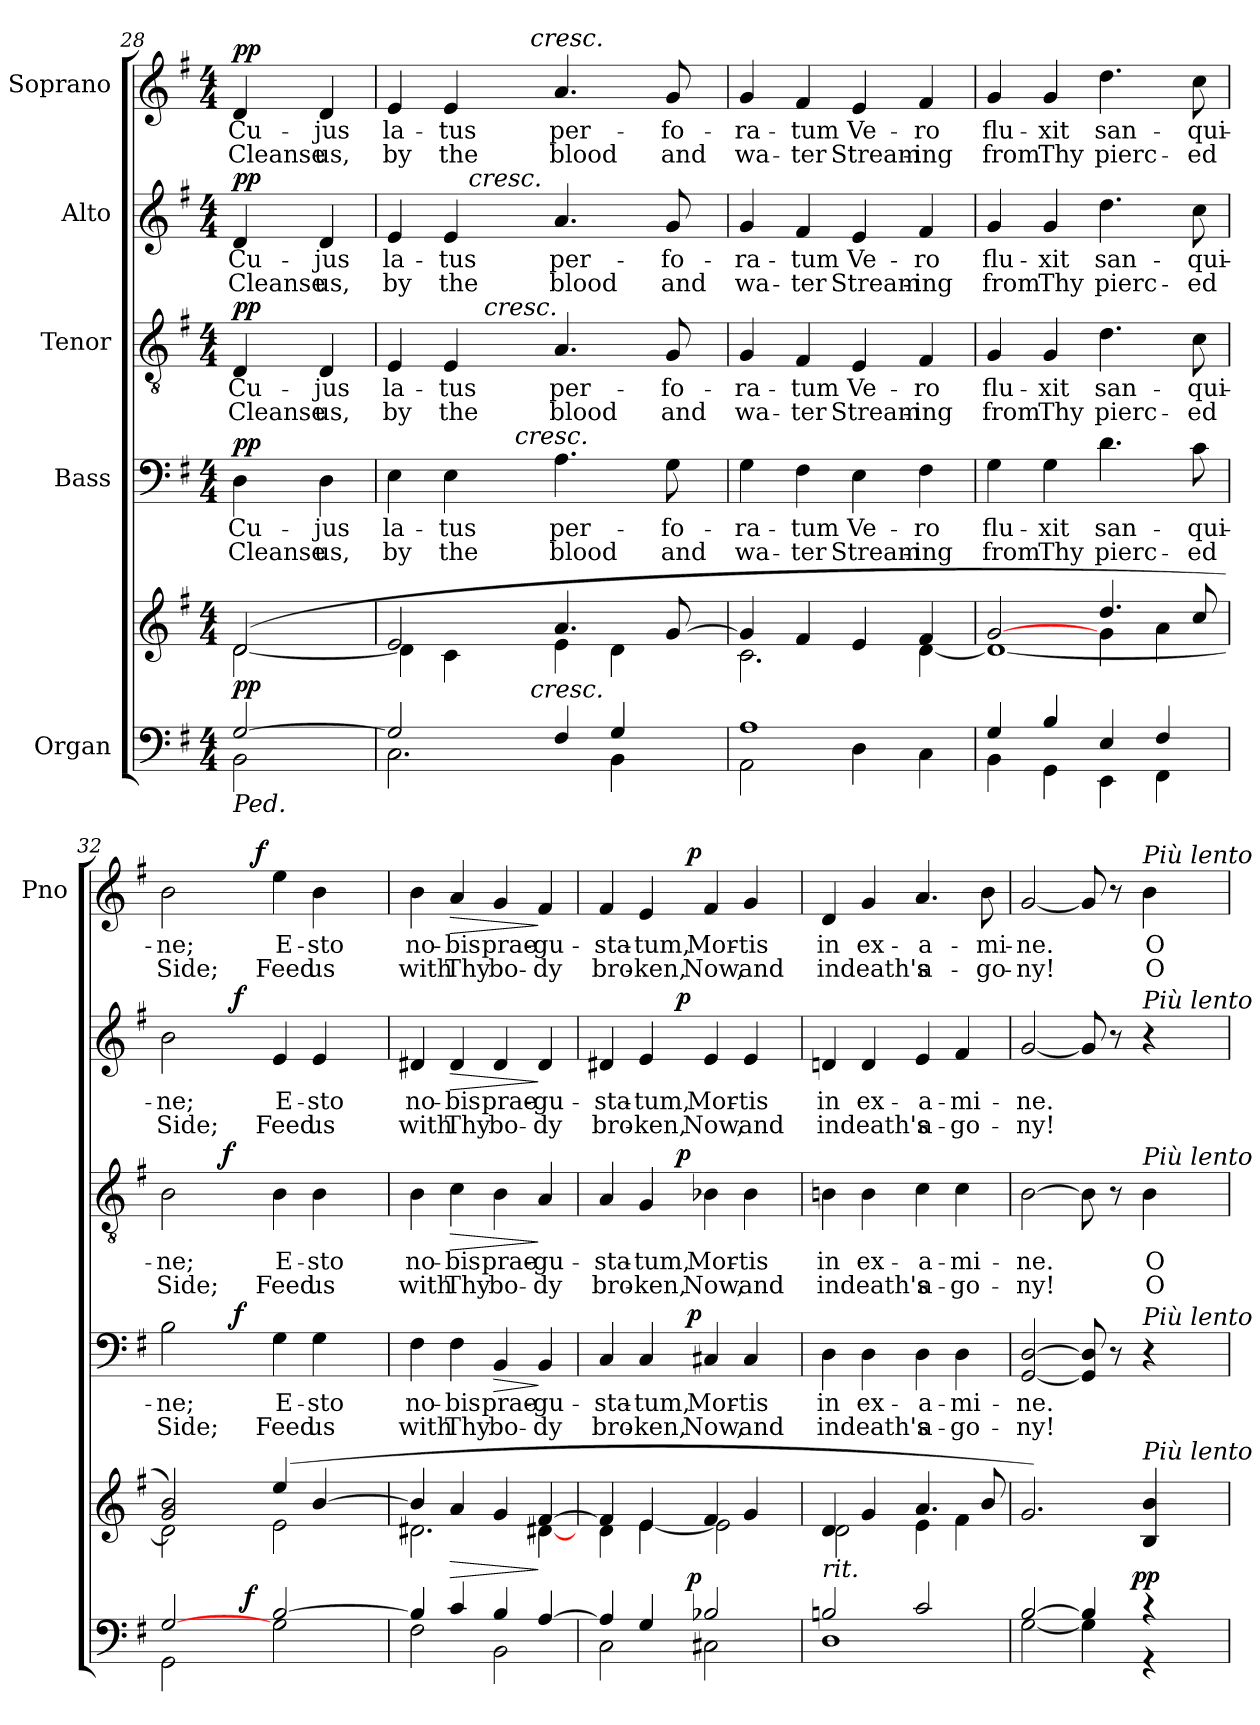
**kern	**kern	**dynam	**kern	**text	**text	**dynam	**kern	**text	**text	**dynam	**kern	**text	**text	**dynam	**kern	**text	**text	**dynam
*part5	*part5	*part5	*part4	*part4	*part4	*part4	*part3	*part3	*part3	*part3	*part2	*part2	*part2	*part2	*part1	*part1	*part1	*part1
*staff6	*staff5	*staff5/6	*staff4	*staff4	*staff4	*staff4	*staff3	*staff3	*staff3	*staff3	*staff2	*staff2	*staff2	*staff2	*staff1	*staff1	*staff1	*staff1
*I"Organ	*	*	*I"Bass	*	*	*	*I"Tenor	*	*	*	*I"Alto	*	*	*	*I"Soprano	*	*	*
*	*	*	*	*	*	*	*	*	*	*	*	*	*	*	*I'Pno	*	*	*
!!LO:PB:g=z
*clefF4	*clefG2	*	*clefF4	*	*	*	*clefGv2	*	*	*	*clefG2	*	*	*	*clefG2	*	*	*
*k[f#]	*k[f#]	*	*k[f#]	*	*	*	*k[f#]	*	*	*	*k[f#]	*	*	*	*k[f#]	*	*	*
*G:	*G:	*	*G:	*	*	*	*G:	*	*	*	*G:	*	*	*	*G:	*	*	*
*M4/4	*M4/4	*	*M4/4	*	*	*	*M4/4	*	*	*	*M4/4	*	*	*	*M4/4	*	*	*
=28	=28	=28	=28	=28	=28	=28	=28	=28	=28	=28	=28	=28	=28	=28	=28	=28	=28	=28
*^	*^	*	*	*	*	*	*	*	*	*	*	*	*	*	*	*	*	*
!LO:TX:b:i:t=Ped.	!	!	!	!	!	!	!	!	!	!	!	!	!	!	!	!	!	!	!	!
!	!	!	!	!LO:DY:a=2	!	!	!	!LO:DY:a	!	!	!	!LO:DY:b	!	!	!	!LO:DY:b	!	!	!	!LO:DY:a
[>2G/	2BB\	(2d/	[<2d\	pp	4D\	Cu-	Cleanse	pp	4D/	Cu-	Cleanse	pp	4d/	Cu-	Cleanse	pp	4d/	Cu-	Cleanse	pp
.	.	.	.	.	4D\	-jus	us,	.	4D/	-jus	us,	.	4d/	-jus	us,	.	4d/	-jus	us,	.
=29	=29	=29	=29	=29	=29	=29	=29	=29	=29	=29	=29	=29	=29	=29	=29	=29	=29	=29	=29	=29
*	*^	*	*	*	*^	*	*	*	*^	*	*	*	*^	*	*	*	*^	*	*	*
2G/]	2.C\	4..ryy	2e/	4d\]	.	4E\	4ryy	la-	by	.	4E/	4ryy	la-	by	.	4e/	4ryy	la-	by	.	4e/	4..ryy	la-	by	.
.	.	.	.	4c\	.	4E\	8ryy	-tus	the	.	4E/	16.ryy	-tus	the	.	4e/	16ryy	-tus	the	.	4e/	.	-tus	the	.
!	!	!	!	!	!	!	!	!	!	!	!	!	!	!	!	!	!LO:TX:a:i:t=cresc.	!	!	!	!	!	!	!	!
.	.	.	.	.	.	.	.	.	.	.	.	.	.	.	.	.	2ryy	.	.	.	.	.	.	.	.
!	!	!	!	!	!	!	!	!	!	!	!	!LO:TX:a:i:t=cresc.	!	!	!	!	!	!	!	!	!	!	!	!	!
.	.	.	.	.	.	.	.	.	.	.	.	2ryy	.	.	.	.	.	.	.	.	.	.	.	.	.
.	.	.	.	.	.	.	32ryy	.	.	.	.	.	.	.	.	.	.	.	.	.	.	.	.	.	.
!	!	!	!	!	!	!	!LO:TX:a:i:t=cresc.	!	!	!	!	!	!	!	!	!	!	!	!	!	!	!	!	!	!
.	.	.	.	.	.	.	2ryy	.	.	.	.	.	.	.	.	.	.	.	.	.	.	.	.	.	.
!	!	!	!	!	!	!	!	!	!	!	!	!	!	!	!	!	!	!	!	!	!	!LO:TX:a:i:t=cresc.	!	!	!
!	!	!LO:TX:a:i:t=cresc.	!	!	!	!	!	!	!	!	!	!	!	!	!	!	!	!	!	!	!	!	!	!	!
.	.	2ryy	.	.	.	.	.	.	.	.	.	.	.	.	.	.	.	.	.	.	.	2ryy	.	.	.
4F#/	.	.	4.a/	4e\	.	4.A\	.	per-	blood	.	4.A/	.	per-	blood	.	4.a/	.	per-	blood	.	4.a/	.	per-	blood	.
4G/	4BB\	.	.	4d\	.	.	.	.	.	.	.	.	.	.	.	.	.	.	.	.	.	.	.	.	.
.	.	.	.	.	.	.	.	.	.	.	.	.	.	.	.	.	8.ryy	.	.	.	.	.	.	.	.
.	.	.	.	.	.	.	.	.	.	.	.	8ryy	.	.	.	.	.	.	.	.	.	.	.	.	.
.	.	.	[>8g/	.	.	8G\	.	-fo-	and	.	8G/	.	-fo-	and	.	8g/	.	-fo-	and	.	8g/	.	-fo-	and	.
.	.	.	.	.	.	.	16.ryy	.	.	.	.	.	.	.	.	.	.	.	.	.	.	.	.	.	.
.	.	16ryy	.	.	.	.	.	.	.	.	.	.	.	.	.	.	.	.	.	.	.	16ryy	.	.	.
.	.	.	.	.	.	.	.	.	.	.	.	32ryy	.	.	.	.	.	.	.	.	.	.	.	.	.
*	*	*	*	*	*	*v	*v	*	*	*	*	*	*	*	*	*v	*v	*	*	*	*v	*v	*	*	*
*	*v	*v	*	*	*	*	*	*	*	*v	*v	*	*	*	*	*	*	*	*	*	*	*
=30	=30	=30	=30	=30	=30	=30	=30	=30	=30	=30	=30	=30	=30	=30	=30	=30	=30	=30	=30	=30
1A	2AA\	4g/]	2.c\	.	4G\	-ra-	wa-	.	4G/	-ra-	wa-	.	4g/	-ra-	wa-	.	4g/	-ra-	wa-	.
.	.	4f#/	.	.	4F#\	-tum	-ter	.	4F#/	-tum	-ter	.	4f#/	-tum	-ter	.	4f#/	-tum	-ter	.
.	4D\	4e/	.	.	4E\	Ve-	Stream-	.	4E/	Ve-	Stream-	.	4e/	Ve-	Stream-	.	4e/	Ve-	Stream-	.
.	4C\	4f#/	[<4d\	.	4F#\	-ro	-ing	.	4F#/	-ro	-ing	.	4f#/	-ro	-ing	.	4f#/	-ro	-ing	.
=31	=31	=31	=31	=31	=31	=31	=31	=31	=31	=31	=31	=31	=31	=31	=31	=31	=31	=31	=31	=31
*	*	*	*^	*	*	*	*	*	*	*	*	*	*	*	*	*	*	*	*	*
4G/	4BB\	[>2g/	1d_	2ryy	.	4G\	flu-	from	.	4G/	flu-	from	.	4g/	flu-	from	.	4g/	flu-	from	.
4B/	4GG\	.	.	.	.	4G\	-xit	Thy	.	4G/	-xit	Thy	.	4g/	-xit	Thy	.	4g/	-xit	Thy	.
4E/	4EE\	4.dd/	.	4g\	.	4.d\	san-	pierc-	.	4.d\	san-	pierc-	.	4.dd\	san-	pierc-	.	4.dd\	san-	pierc-	.
4F#/	4FF#\	.	.	4a\	.	.	.	.	.	.	.	.	.	.	.	.	.	.	.	.	.
.	.	8cc/	.	.	.	8c\	-qui-	-ed	.	8c\	-qui-	-ed	.	8cc\	-qui-	-ed	.	8cc\	-qui-	-ed	.
*	*	*	*v	*v	*	*	*	*	*	*	*	*	*	*	*	*	*	*	*	*	*
!!LO:LB:g=z
=32	=32	=32	=32	=32	=32	=32	=32	=32	=32	=32	=32	=32	=32	=32	=32	=32	=32	=32	=32	=32
*	*^	*	*	*	*^	*	*	*	*^	*	*	*	*^	*	*	*	*^	*	*	*
[>2G/	2GG\	4ryy	2g/ 2b/)	2d\]	.	2B\	4.ryy	-ne;	Side;	.	2B\	4ryy	-ne;	Side;	.	2b\	4.ryy	-ne;	Side;	.	2b\	4..ryy	-ne;	Side;	.
.	.	8ryy	.	.	.	.	.	.	.	.	.	16.ryy	.	.	.	.	.	.	.	.	.	.	.	.	.
!	!	!	!	!	!	!	!	!	!	!	!	!	!	!	!LO:DY:a	!	!	!	!	!	!	!	!	!	!
.	.	.	.	.	.	.	.	.	.	.	.	2ryy	.	.	f	.	.	.	.	.	.	.	.	.	.
!	!	!	!	!	!	!	!	!	!	!LO:DY:a	!	!	!	!	!	!	!	!	!	!LO:DY:b	!	!	!	!	!
.	.	32ryy	.	.	.	.	2ryy	.	.	f	.	.	.	.	.	.	2ryy	.	.	f	.	.	.	.	.
!	!	!	!	!	!LO:DY:a=2	!	!	!	!	!	!	!	!	!	!	!	!	!	!	!	!	!	!	!	!
.	.	2ryy	.	.	f	.	.	.	.	.	.	.	.	.	.	.	.	.	.	.	.	.	.	.	.
!	!	!	!	!	!	!	!	!	!	!	!	!	!	!	!	!	!	!	!	!	!	!	!	!	!LO:DY:a
.	.	.	.	.	.	.	.	.	.	.	.	.	.	.	.	.	.	.	.	.	.	2ryy	.	.	f
[>2B/	2G\	.	(4ee/	2e\	.	4G\	.	E-	Feed	.	4B\	.	E-	Feed	.	4e/	.	E-	Feed	.	4ee\	.	E-	Feed	.
.	.	.	[>4b/	.	.	4G\	.	-sto	us	.	4B\	.	-sto	us	.	4e/	.	-sto	us	.	4b\	.	-sto	us	.
.	.	.	.	.	.	.	.	.	.	.	.	8ryy	.	.	.	.	.	.	.	.	.	.	.	.	.
.	.	.	.	.	.	.	8ryy	.	.	.	.	.	.	.	.	.	8ryy	.	.	.	.	.	.	.	.
.	.	16.ryy	.	.	.	.	.	.	.	.	.	.	.	.	.	.	.	.	.	.	.	.	.	.	.
.	.	.	.	.	.	.	.	.	.	.	.	.	.	.	.	.	.	.	.	.	.	16ryy	.	.	.
.	.	.	.	.	.	.	.	.	.	.	.	32ryy	.	.	.	.	.	.	.	.	.	.	.	.	.
*	*	*	*	*	*	*v	*v	*	*	*	*	*	*	*	*	*v	*v	*	*	*	*v	*v	*	*	*
*	*v	*v	*	*	*	*	*	*	*	*v	*v	*	*	*	*	*	*	*	*	*	*	*
=33	=33	=33	=33	=33	=33	=33	=33	=33	=33	=33	=33	=33	=33	=33	=33	=33	=33	=33	=33	=33
4B/]	2F#\	4b/]	2.d#X\	.	4F#\	no-	with	.	4B\	no-	with	.	4d#X/	no-	with	.	4b\	no-	with	.
!	!	!	!	!LO:HP:b	!	!	!	!	!	!	!	!LO:HP:b	!	!	!	!LO:HP:b	!	!	!	!LO:HP:b
4c/	.	4a/	.	>	4F#\	-bis	Thy	.	4c\	-bis	Thy	>	4d#/	-bis	Thy	>	4a/	-bis	Thy	>
!	!	!	!	!	!	!	!	!LO:HP:b	!	!	!	!	!	!	!	!	!	!	!	!
4B/	2BB\	4g/	.	.	4BB/	prae-	bo-	>	4B\	prae-	bo-	.	4d#/	prae-	bo-	.	4g/	prae-	bo-	.
[>4A/	.	[>4f#/	[<4d#X\	]	4BB/	-gu-	-dy	]	4A/	-gu-	-dy	]	4d#/	-gu-	-dy	]	4f#/	-gu-	-dy	]
=34	=34	=34	=34	=34	=34	=34	=34	=34	=34	=34	=34	=34	=34	=34	=34	=34	=34	=34	=34	=34
*	*^	*	*	*	*^	*	*	*	*^	*	*	*	*^	*	*	*	*^	*	*	*
4A/]	2C\	4..ryy	4f#/]	4d\	.	4C/	4..ryy	-sta-	bro-	.	4A/	4ryy	-sta-	bro-	.	4d#X/	4ryy	-sta-	bro-	.	4f#/	4..ryy	-sta-	bro-	.
4G/	.	.	4e/	[<4e\	.	4C/	.	-tum,	-ken,	.	4G/	8ryy	-tum,	-ken,	.	4e/	8ryy	-tum,	-ken,	.	4e/	.	-tum,	-ken,	.
.	.	.	.	.	.	.	.	.	.	.	.	32ryy	.	.	.	.	32ryy	.	.	.	.	.	.	.	.
!	!	!	!	!	!	!	!	!	!	!	!	!	!	!	!LO:DY:a	!	!	!	!	!LO:DY:b	!	!	!	!	!
.	.	.	.	.	.	.	.	.	.	.	.	2ryy	.	.	p	.	2ryy	.	.	p	.	.	.	.	.
!	!	!	!	!	!LO:DY:a=2	!	!	!	!	!LO:DY:a	!	!	!	!	!	!	!	!	!	!	!	!	!	!	!LO:DY:a
.	.	2ryy	.	.	p	.	2ryy	.	.	p	.	.	.	.	.	.	.	.	.	.	.	2ryy	.	.	p
2B-X/	2C#X\	.	4f#/	2e\]	.	4C#X/	.	Mor-	Now,	.	4B-X\	.	Mor-	Now,	.	4e/	.	Mor-	Now,	.	4f#/	.	Mor-	Now,	.
.	.	.	4g/	.	.	4C#/	.	-tis	and	.	4B-\	.	-tis	and	.	4e/	.	-tis	and	.	4g/	.	-tis	and	.
.	.	.	.	.	.	.	.	.	.	.	.	16.ryy	.	.	.	.	16.ryy	.	.	.	.	.	.	.	.
.	.	16ryy	.	.	.	.	16ryy	.	.	.	.	.	.	.	.	.	.	.	.	.	.	16ryy	.	.	.
=35	=35	=35	=35	=35	=35	=35	=35	=35	=35	=35	=35	=35	=35	=35	=35	=35	=35	=35	=35	=35	=35	=35	=35	=35	=35
!	!	!	!	!	!	!	!	!	!	!	!	!	!	!	!	!	!	!	!	!	!LO:TX:a:i:t=rit.	!	!	!	!
!	!	!	!	!	!	!	!	!	!	!	!	!	!	!	!	!LO:TX:a:i:t=rit.	!	!	!	!	!	!	!	!	!
!	!	!	!	!	!	!	!	!	!	!	!LO:TX:a:i:t=rit.	!	!	!	!	!	!	!	!	!	!	!	!	!	!
!	!	!	!	!	!	!LO:TX:a:i:t=rit.	!	!	!	!	!	!	!	!	!	!	!	!	!	!	!	!	!	!	!
!	!	!	!LO:TX:b:i:t=rit.	!	!	!	!	!	!	!	!	!	!	!	!	!	!	!	!	!	!	!	!	!	!
*	*	*	*	*	*	*v	*v	*	*	*	*	*	*	*	*	*v	*v	*	*	*	*v	*v	*	*	*
*	*v	*v	*	*	*	*	*	*	*	*v	*v	*	*	*	*	*	*	*	*	*	*	*
2Bn/	1D	4d/	2d\	.	4D\	in	in	.	4Bn\	in	in	.	4dn/	in	in	.	4d/	in	in	.
.	.	4g/	.	.	4D\	ex-	death's	.	4B\	ex-	death's	.	4d/	ex-	death's	.	4g/	ex-	death's	.
2c/	.	4.a/	4e\	.	4D\	-a-	a-	.	4c\	-a-	a-	.	4e/	-a-	a-	.	4.a/	-a-	a-	.
.	.	.	4f#\	.	4D\	-mi-	-go-	.	4c\	-mi-	-go-	.	4f#/	-mi-	-go-	.	.	.	.	.
.	.	8b/	.	.	.	.	.	.	.	.	.	.	.	.	.	.	8b\	-mi-	-go-	.
*	*	*v	*v	*	*	*	*	*	*	*	*	*	*	*	*	*	*	*	*	*
!!LO:PB:g=z
=36	=36	=36	=36	=36	=36	=36	=36	=36	=36	=36	=36	=36	=36	=36	=36	=36	=36	=36	=36
*	*^	*	*	*	*	*	*	*	*	*	*	*	*	*	*	*	*	*	*
[>2B/	[<2G\	2ryy	2.g/)	.	[2GG/ [2D/	-ne.	-ny!	.	[2B\	ne.	-ny!	.	[2g/	-ne.	-ny!	.	[2g/	-ne.	-ny!	.
4B/]	4G\]	8..ryy	.	.	8GG/] 8D/]	.	.	.	8B\]	.	.	.	8g/]	.	.	.	8g/]	.	.	.
.	.	.	.	.	8r	.	.	.	8r	.	.	.	8r	.	.	.	8r	.	.	.
!	!	!	!	!LO:DY:a=2	!	!	!	!	!	!	!	!	!	!	!	!	!	!	!	!
.	.	4ryy	.	pp	.	.	.	.	.	.	.	.	.	.	.	.	.	.	.	.
!	!	!	!	!	!	!	!	!	!	!	!	!	!	!	!	!	!LO:TX:a:i:t=Più lento	!	!	!
!	!	!	!	!	!	!	!	!	!	!	!	!	!LO:TX:a:i:t=Più lento	!	!	!	!	!	!	!
!	!	!	!	!	!	!	!	!	!LO:TX:a:i:t=Più lento	!	!	!	!	!	!	!	!	!	!	!
!	!	!	!	!	!LO:TX:a:i:t=Più lento	!	!	!	!	!	!	!	!	!	!	!	!	!	!	!
!	!	!	!LO:TX:a:i:t=Più lento	!	!	!	!	!	!	!	!	!	!	!	!	!	!	!	!	!
4r	4r	.	4B/ 4b/	.	4r	.	.	.	4B\	O	O	.	4r	.	.	.	4b\	O	O	.
.	.	32ryy	.	.	.	.	.	.	.	.	.	.	.	.	.	.	.	.	.	.
*v	*v	*v	*	*	*	*	*	*	*	*	*	*	*	*	*	*	*	*	*	*
=	=	=	=	=	=	=	=	=	=	=	=	=	=	=	=	=	=	=
*-	*-	*-	*-	*-	*-	*-	*-	*-	*-	*-	*-	*-	*-	*-	*-	*-	*-	*-
